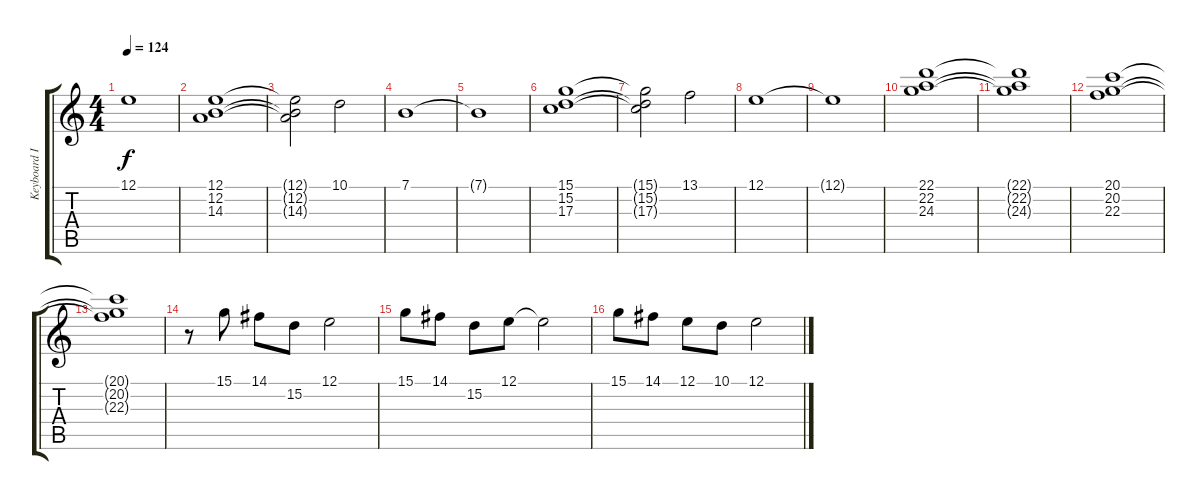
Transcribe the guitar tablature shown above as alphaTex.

\track ("Keyboard III" "Keyboard I") {instrument choiraahs}
\staff {score tabs}
\tuning (E4 B3 G3 D3 A2 E2) {hide}
\ts (4 4)
\tempo 124
\clef g2
\ks c
12.1{t}.1{dy f} |
(12.1 12.2 14.3).1 |
(12.1{t} 12.2{t} 14.3{t}).2 10.1.2 |
7.1.1 |
7.1{t}.1 |
(15.1 15.2 17.3).1 |
(15.1{t} 15.2{t} 17.3{t}).2 13.1.2 |
12.1.1 |
12.1{t}.1 |
(22.1 22.2 24.3).1 |
(22.1{t} 22.2{t} 24.3{t}).1 |
(20.1 20.2 22.3).1 |
(20.1{t} 20.2{t} 22.3{t}).1 |
r.8 15.1.8 14.1.8 15.2.8 12.1.2 |
15.1.8 14.1.8 15.2.8 12.1.8 12.1{t}.2 |
15.1.8 14.1.8 12.1.8 10.1.8 12.1.2
